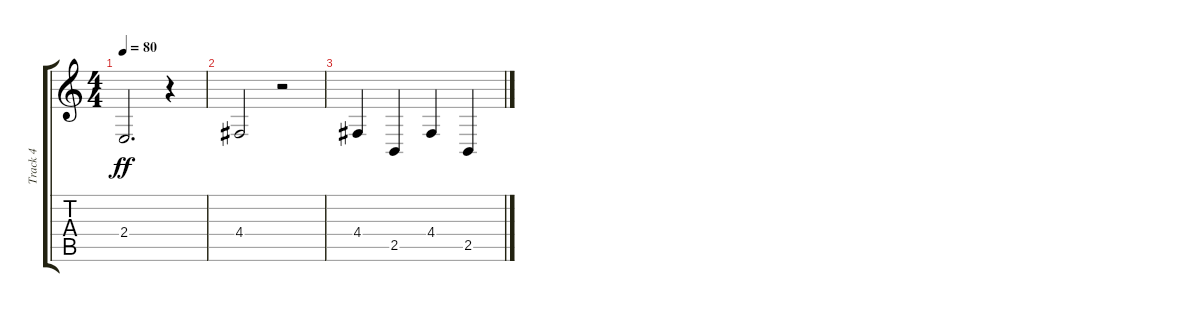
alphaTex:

\track ("Track 4" "Track 4") {instrument englishhorn}
\staff {score tabs}
\tuning (E4 B3 G3 D3 A2 E2) {hide}
\ts (4 4)
\tempo 80
\clef g2
\ks c
2.4.2{d dy ff} r.4 |
4.4.2 r.2 |
4.4.4 2.5.4 4.4.4 2.5.4
